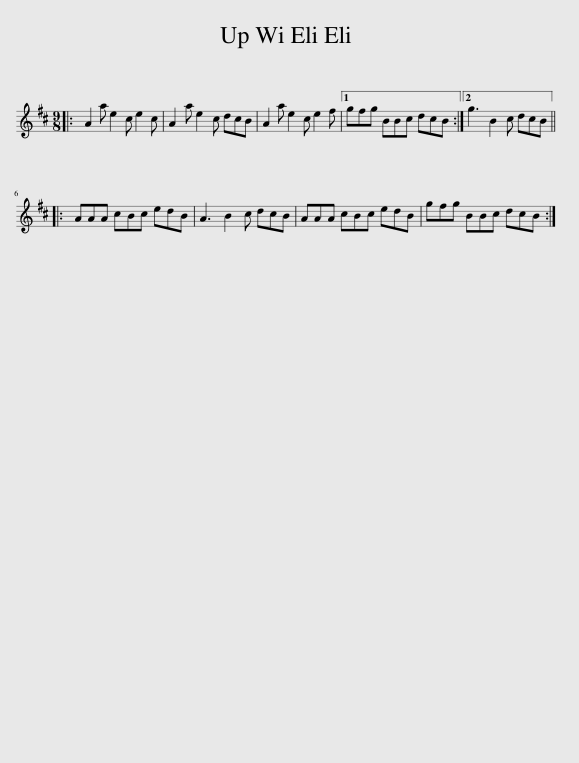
X:1
L:1/8
M:9/8
I:linebreak $
K:D
V:1 treble
V:1
|: A2 a e2 c e2 c | A2 a e2 c dcB | A2 a e2 c e2 f |1 gfg BBc dcB :|2 g3 B2 c dcB |:$ %5
 AAA cBc edB | A3 B2 c dcB | AAA cBc edB | gfg BBc dcB :| %9
